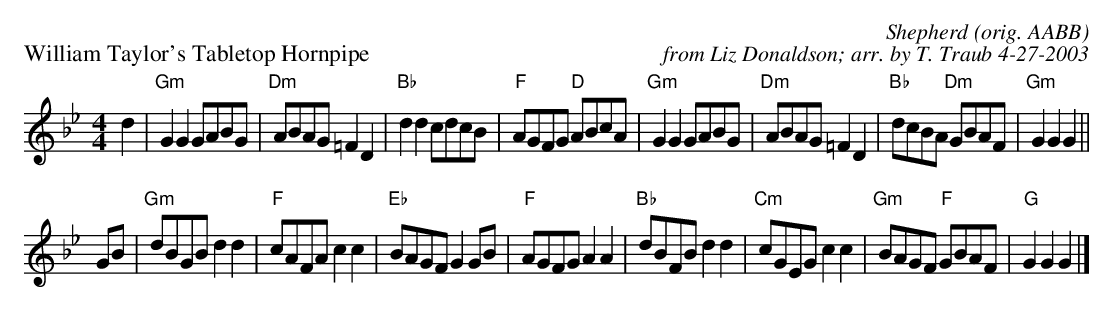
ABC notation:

X:1
P: William Taylor's Tabletop Hornpipe
C:Shepherd (orig. AABB)
C:from Liz Donaldson; arr. by T. Traub 4-27-2003
M:4/4
L:1/8
K:Gm
d2 |"Gm"G2 G2 GABG|"Dm"ABAG =F2 D2|"Bb"d2 d2 cdcB|"F"AGFG "D"ABcA|"Gm"G2 G2 GABG|"Dm"ABAG =F2 D2|"Bb"dcBA "Dm"GBAF|"Gm"G2 G2 G2 ||
GB|"Gm"dBGB d2 d2|"F"cAFA c2 c2|"Eb"BAGF G2 GB|"F"AGFG A2 A2|"Bb"dBFB d2 d2|"Cm"cGEG c2 c2|"Gm"BAGF "F"GBAF|"G"G2 G2 G2 |]
